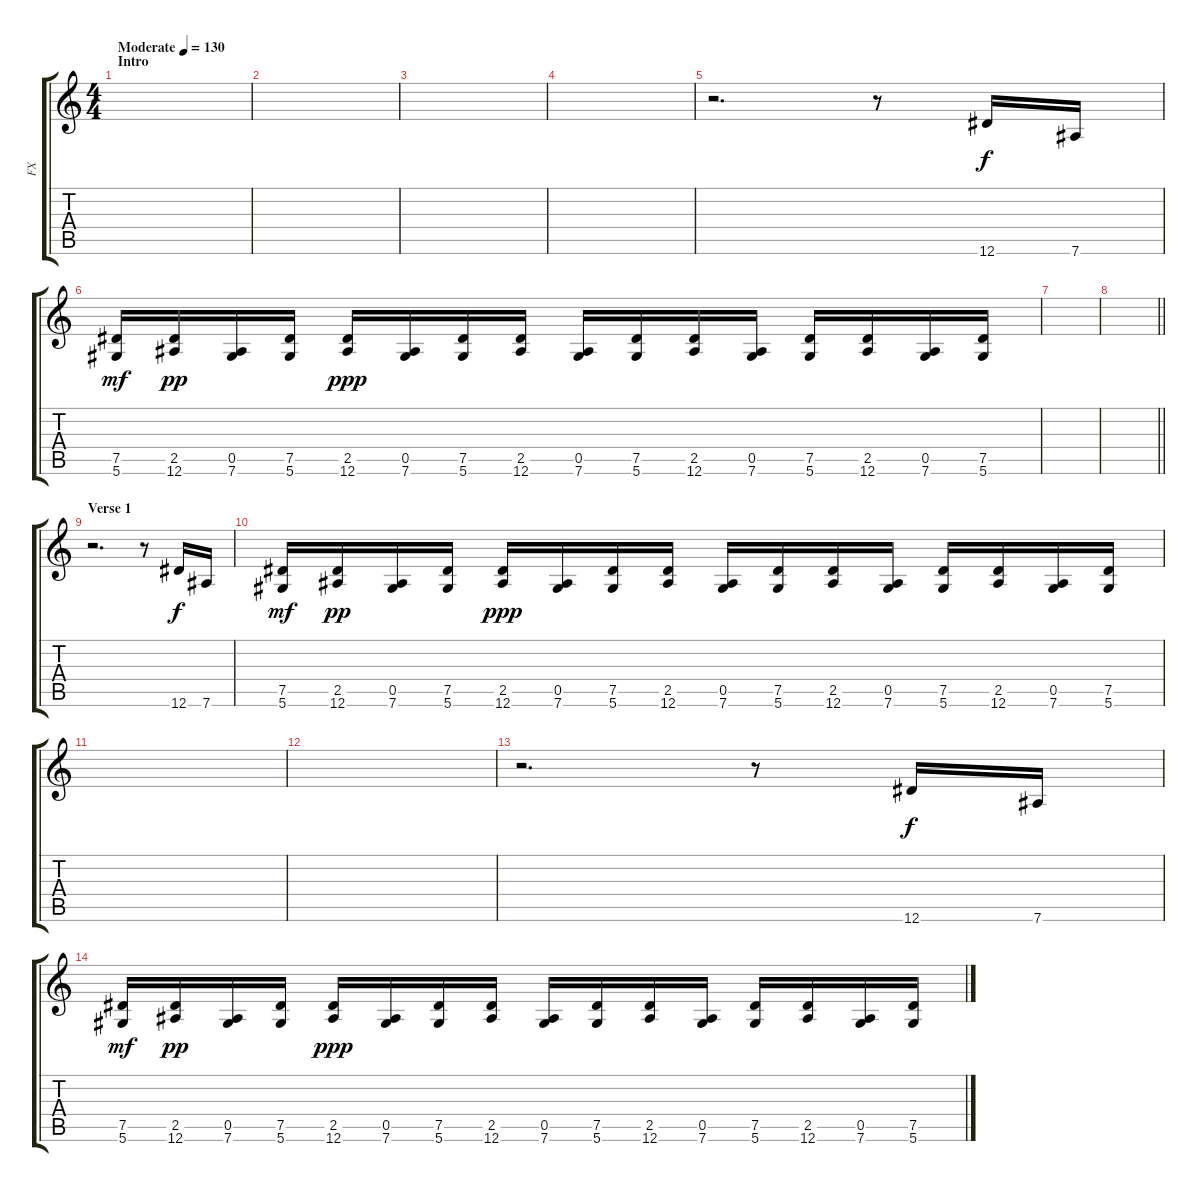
\track ("FX" "FX") {instrument fx5brightness}
\staff {score tabs}
\tuning (Eb5 Bb4 Gb4 Db4 Ab3 Eb3) {hide}
\ts (4 4)
\section ("" "Intro")
\tempo (130 "Moderate")
\clef g2
\ks c
|
|
|
|
r.2{d} r.8 12.6.16 7.6.16 |
(7.5 5.6).16{dy mf} (2.5 12.6).16{dy pp} (0.5 7.6).16 (7.5 5.6).16 (2.5 12.6).16{dy ppp} (0.5 7.6).16 (7.5 5.6).16 (2.5 12.6).16 (0.5 7.6).16 (7.5 5.6).16 (2.5 12.6).16 (0.5 7.6).16 (7.5 5.6).16 (2.5 12.6).16 (0.5 7.6).16 (7.5 5.6).16 |
|
\barLineRight lightlight
|
\section ("" "Verse 1")
r.2{d} r.8 12.6.16{dy f} 7.6.16 |
(7.5 5.6).16{dy mf} (2.5 12.6).16{dy pp} (0.5 7.6).16 (7.5 5.6).16 (2.5 12.6).16{dy ppp} (0.5 7.6).16 (7.5 5.6).16 (2.5 12.6).16 (0.5 7.6).16 (7.5 5.6).16 (2.5 12.6).16 (0.5 7.6).16 (7.5 5.6).16 (2.5 12.6).16 (0.5 7.6).16 (7.5 5.6).16 |
|
|
r.2{d} r.8 12.6.16{dy f} 7.6.16 |
(7.5 5.6).16{dy mf} (2.5 12.6).16{dy pp} (0.5 7.6).16 (7.5 5.6).16 (2.5 12.6).16{dy ppp} (0.5 7.6).16 (7.5 5.6).16 (2.5 12.6).16 (0.5 7.6).16 (7.5 5.6).16 (2.5 12.6).16 (0.5 7.6).16 (7.5 5.6).16 (2.5 12.6).16 (0.5 7.6).16 (7.5 5.6).16
